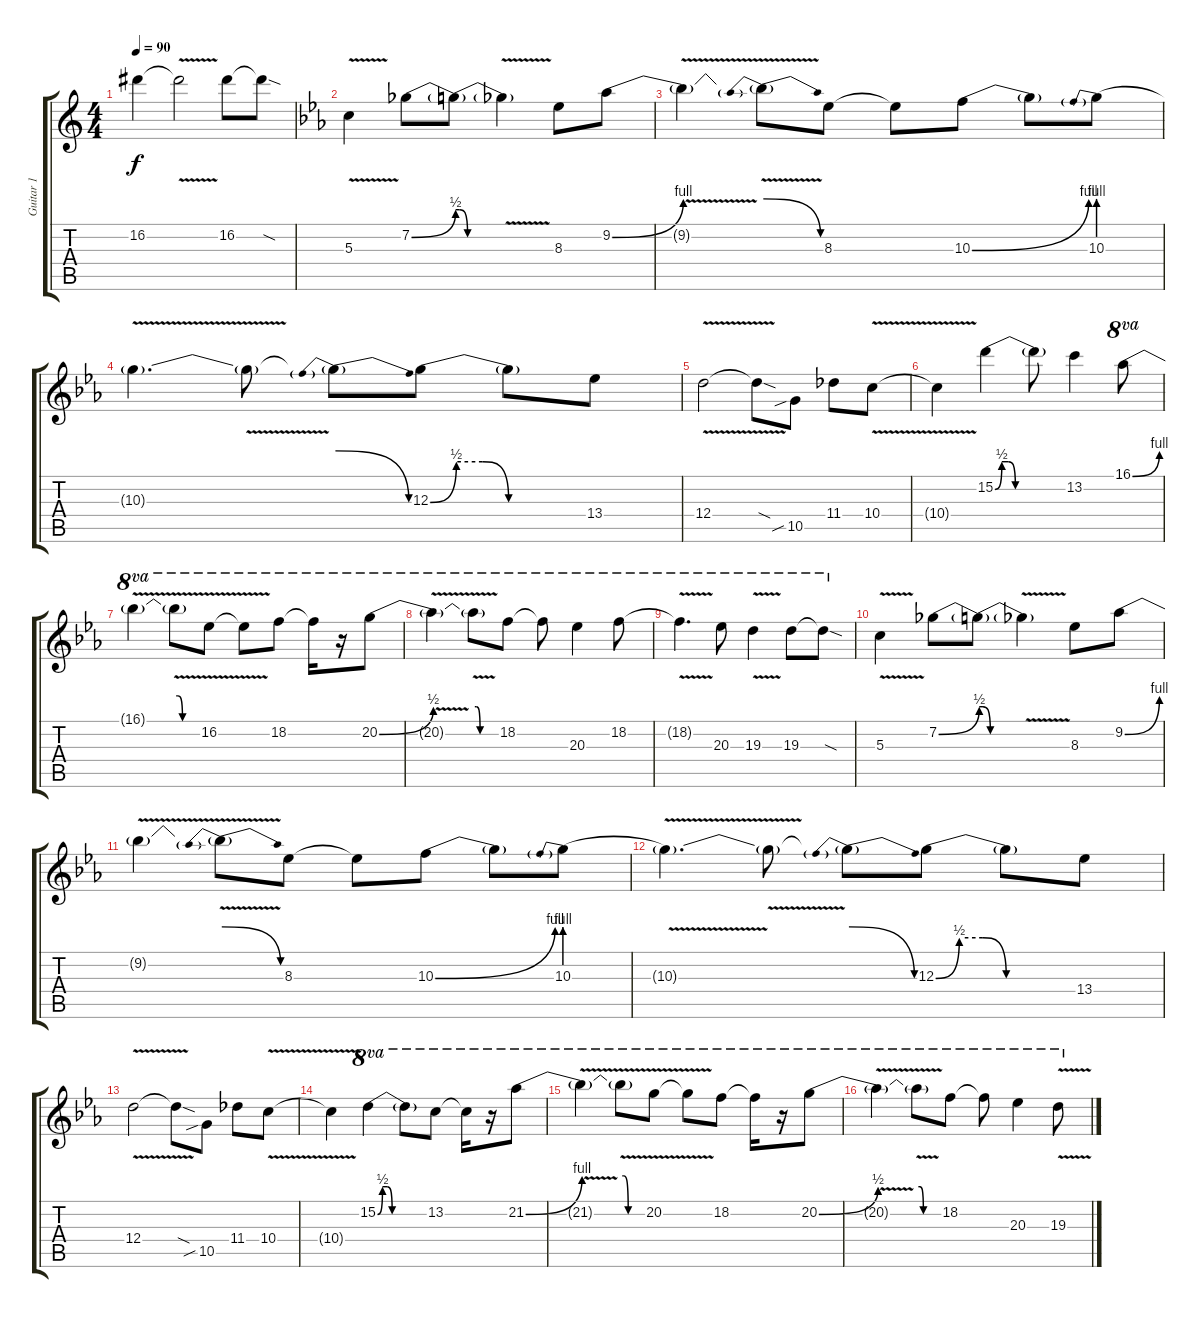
\track ("Guitar 1" "Guitar 1") {instrument distortionguitar bank 1}
\staff {score tabs}
\tuning (E4 B3 G3 D3 A2 E2) {hide}
\ts (4 4)
\tempo 90
\clef g2
\ks c
16.2.4{dy f} 16.2{v t}.2 16.2.8 16.2{sod t}.8 |
\ks cminor
5.3{v}.4 7.2{be (bend 0 0 60 2)}.8 7.2{be (custom 0 2 5 2 15 0 60 0) t}.8 7.2{v t}.4 8.3.8 9.2{be (bend 0 0 60 4)}.8 |
9.2{v t}.4 9.2{be (prebendrelease 0 4 60 0) t}.8 8.3.8 8.3{t}.8 10.3{be (bend 0 0 60 4)}.8 10.3{t}.8 10.3{be (prebend 0 4 60 4)}.8 |
10.3{v t}.4{d} 10.3{t}.8 10.3{be (prebendrelease 0 4 60 0) t}.8 12.3{be (custom 0 0 10 2 20 2 30 0 60 0)}.8 12.3{t}.8 13.4.8 |
12.4{v}.2 12.4{sod t}.8 10.5{sib}.8 11.4.8 10.4{v}.8 |
10.4{t}.4 15.2{be (custom 0 0 10 2 20 2 30 0 60 0)}.4 15.2{be (hold 0 0 60 0) t}.8 13.2.4 16.1{be (bend 0 0 60 4)}.8{ot 8va} |
16.1{v t}.4{ot 8va} 16.1{be (custom 0 4 5 4 18 0 60 0) t}.8{ot 8va} 16.2{v}.8{ot 8va} 16.2{t}.8{ot 8va} 18.2.8{ot 8va} 18.2{t}.16{ot 8va} r.16{ot 8va} 20.2{be (bend 0 0 60 2)}.8{ot 8va} |
20.2{v t}.4{ot 8va} 20.2{be (custom 0 2 5 2 15 0 60 0) t}.8{ot 8va} 18.2.8{ot 8va} 18.2{t}.8{ot 8va} 20.3.4{ot 8va} 18.2.8{ot 8va} |
18.2{v t}.4{d ot 8va} 20.3.8{ot 8va} 19.3{v}.4{ot 8va} 19.3.8{ot 8va} 19.3{sod t}.8{ot 8va} |
5.3{v}.4 7.2{be (bend 0 0 60 2)}.8 7.2{be (custom 0 2 5 2 15 0 60 0) t}.8 7.2{v t}.4 8.3.8 9.2{be (bend 0 0 60 4)}.8 |
9.2{v t}.4 9.2{be (prebendrelease 0 4 60 0) t}.8 8.3.8 8.3{t}.8 10.3{be (bend 0 0 60 4)}.8 10.3{t}.8 10.3{be (prebend 0 4 60 4)}.8 |
10.3{v t}.4{d} 10.3{t}.8 10.3{be (prebendrelease 0 4 60 0) t}.8 12.3{be (custom 0 0 10 2 20 2 30 0 60 0)}.8 12.3{t}.8 13.4.8 |
12.4{v}.2 12.4{sod t}.8 10.5{sib}.8 11.4.8 10.4{v}.8 |
10.4{t}.4 15.2{be (custom 0 0 10 2 20 2 30 0 60 0)}.4{ot 8va} 15.2{be (hold 0 0 60 0) t}.8{ot 8va} 13.2.8{ot 8va} 13.2{t}.16{ot 8va} r.16{ot 8va} 21.2{be (bend 0 0 60 4)}.8{ot 8va} |
21.2{v t}.4{ot 8va} 21.2{be (custom 0 4 5 4 18 0 60 0) t}.8{ot 8va} 20.2{v}.8{ot 8va} 20.2{t}.8{ot 8va} 18.2.8{ot 8va} 18.2{t}.16{ot 8va} r.16{ot 8va} 20.2{be (bend 0 0 60 2)}.8{ot 8va} |
20.2{v t}.4{ot 8va} 20.2{be (custom 0 2 5 2 15 0 60 0) t}.8{ot 8va} 18.2.8{ot 8va} 18.2{t}.8{ot 8va} 20.3.4{ot 8va} 19.3{v}.8{ot 8va}
